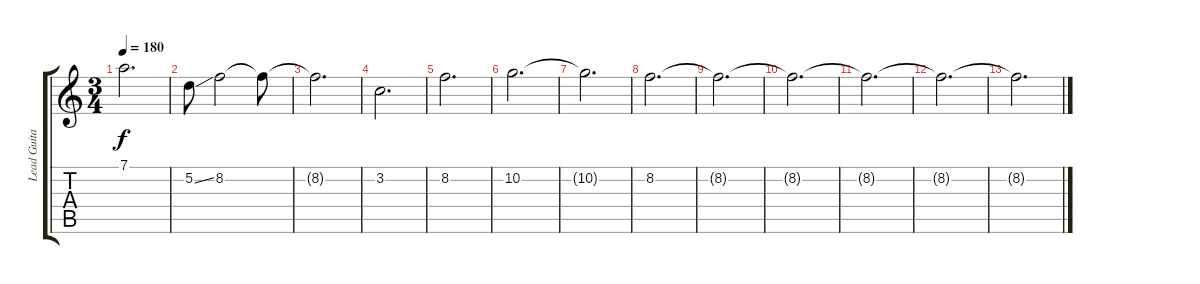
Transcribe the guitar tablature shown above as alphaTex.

\track ("Lead Guitar" "Lead Guita") {instrument distortionguitar}
\staff {score tabs}
\tuning (D4 A3 F3 C3 G2 C2) {hide}
\ts (3 4)
\tempo 180
\clef g2
\ks c
7.1.2{d dy f} |
5.2{ss}.8 8.2.2 8.2{t}.8 |
8.2{t}.2{d} |
3.2.2{d} |
8.2.2{d} |
10.2.2{d} |
10.2{t}.2{d} |
8.2.2{d} |
8.2{t}.2{d} |
8.2{t}.2{d} |
8.2{t}.2{d} |
8.2{t}.2{d} |
8.2{t}.2{d}
